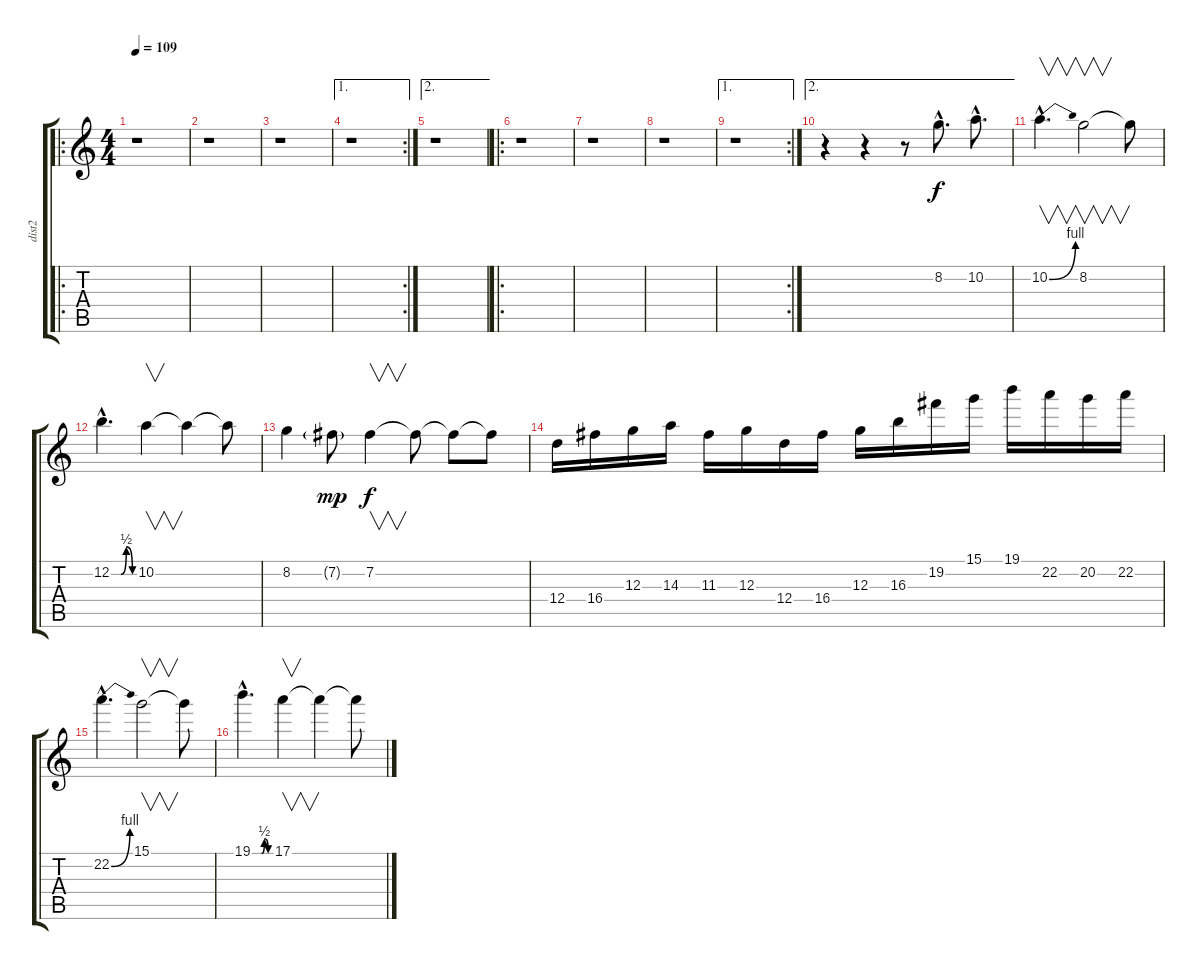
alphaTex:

\track ("dist2" "dist2") {instrument overdrivenguitar}
\staff {score tabs}
\tuning (E4 B3 G3 D3 A2 E2) {hide}
\ro
\ts (4 4)
\tempo 109
\clef g2
\ks c
r.1{dy f} |
r.1 |
r.1 |
\ae 1
\rc 2
r.1 |
\ae 2
r.1 |
\ro
r.1 |
r.1 |
r.1 |
\ae 1
\rc 2
r.1 |
\ae 2
r.4 r.4 r.8 8.2{hac}.8{d} 10.2{hac}.8{d} |
10.2{be (bend 0 0 60 4) hac}.4{v d} 8.2.2{v} 8.2{t}.8 |
12.2{be (custom 0 0 25 0 39 2 55 0 60 0) hac}.4{d} 10.2.4{v} 10.2{t}.4 10.2{t}.8 |
8.2.4 7.2{g}.8{dy mp} 7.2.4{v dy f} 7.2{t}.8 7.2{t}.8 7.2{t}.8 |
12.4.16 16.4.16 12.3.16 14.3.16 11.3.16 12.3.16 12.4.16 16.4.16 12.3.16 16.3.16 19.2.16 15.1.16 19.1.16 22.2.16 20.2.16 22.2.16 |
22.2{be (bend 0 0 60 4) hac}.4{d} 15.1.2{v} 15.1{t}.8 |
19.1{be (custom 0 0 30 0 39 2 51 0 60 0) hac}.4{d} 17.1.4{v} 17.1{t}.4 17.1{t}.8
